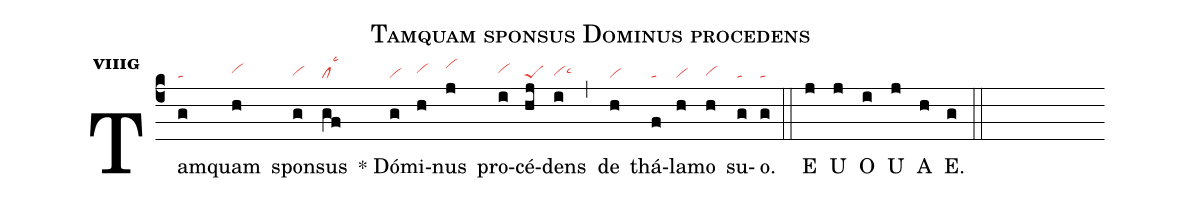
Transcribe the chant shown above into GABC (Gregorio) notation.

name:Tamquam sponsus Dominus procedens;
office-part:an;
mode:8g;
nabc-lines:1;
%%
initial-style: 1;
name: Tamquam sponsus Dominus procedens;
mode: 8;
office-part: Antiphona;
annotation: Ant.;
annotation: viii g;
nabc-lines: 1;
%%
(c4) Tam(g|ta)quam(h|vihh) spon(g|vihg)sus(gf|cllsc3) <sp>*</sp> Dó(g|vi)mi(h|vihh)nus(j|vihj) pro(i|vihh)cé(hj|peS)dens(i|vihglsc6) (,) de(h|vi) thá(f|ta)la(h|vi)mo(h|vihg) su(g|ta)o.(g|ta) (::)
<eu> E(j) U(j) O(i) U(j) A(h) E.(g) </eu> (::)
